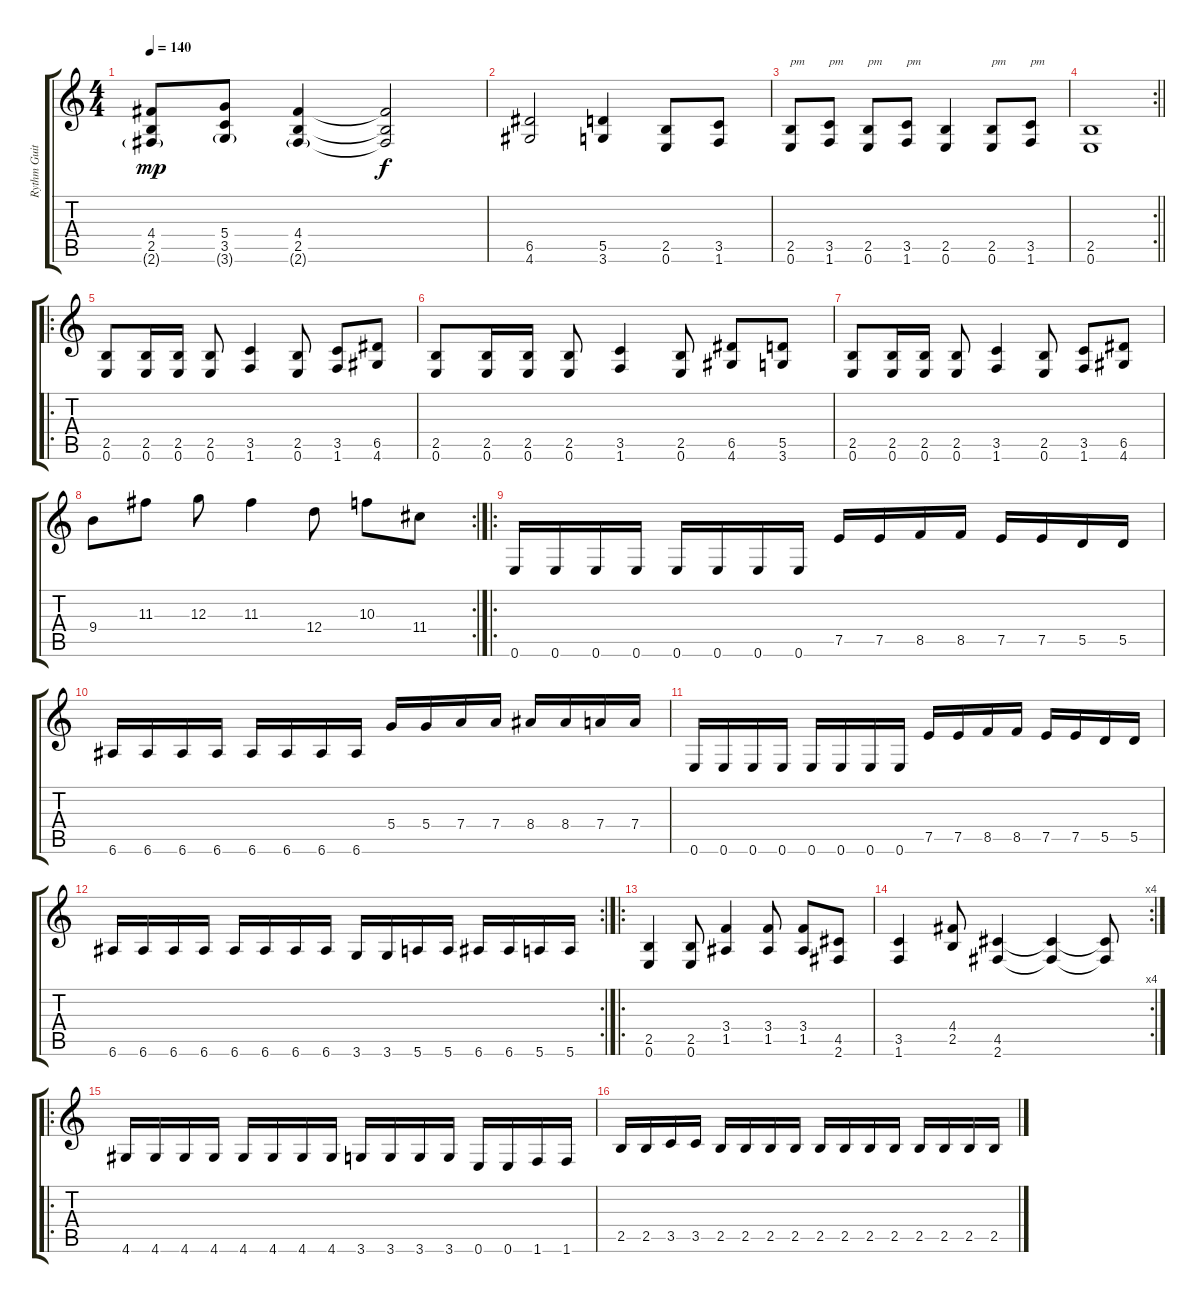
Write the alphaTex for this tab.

\track ("Rythm Guitar" "Rythm Guit") {instrument distortionguitar}
\staff {score tabs}
\tuning (E4 B3 G3 D3 A2 E2) {hide}
\ts (4 4)
\tempo 140
\clef g2
\ks c
(4.4 2.5 2.6{g}).8{dy mp} (5.4 3.5 3.6{g}).8 (4.4 2.5 2.6{g}).4 (4.4{t} 2.5{t} 2.6{t}).2{dy f} |
(6.5 4.6).2 (5.5 3.6).4 (2.5 0.6).8 (3.5 1.6).8 |
(2.5 0.6).8{txt "pm"} (3.5 1.6).8{txt "pm"} (2.5 0.6).8{txt "pm"} (3.5 1.6).8{txt "pm"} (2.5 0.6).4 (2.5 0.6).8{txt "pm"} (3.5 1.6).8{txt "pm"} |
\rc 2
\barLineRight lightlight
(2.5 0.6).1 |
\ro
(2.5 0.6).8 (2.5 0.6).16 (2.5 0.6).16 (2.5 0.6).8 (3.5 1.6).4 (2.5 0.6).8 (3.5 1.6).8 (6.5 4.6).8 |
(2.5 0.6).8 (2.5 0.6).16 (2.5 0.6).16 (2.5 0.6).8 (3.5 1.6).4 (2.5 0.6).8 (6.5 4.6).8 (5.5 3.6).8 |
(2.5 0.6).8 (2.5 0.6).16 (2.5 0.6).16 (2.5 0.6).8 (3.5 1.6).4 (2.5 0.6).8 (3.5 1.6).8 (6.5 4.6).8 |
\rc 2
9.4.8 11.3.8 12.3.8 11.3.4 12.4.8 10.3.8 11.4.8 |
\ro
0.6.16 0.6.16 0.6.16 0.6.16 0.6.16 0.6.16 0.6.16 0.6.16 7.5.16 7.5.16 8.5.16 8.5.16 7.5.16 7.5.16 5.5.16 5.5.16 |
6.6.16 6.6.16 6.6.16 6.6.16 6.6.16 6.6.16 6.6.16 6.6.16 5.4.16 5.4.16 7.4.16 7.4.16 8.4.16 8.4.16 7.4.16 7.4.16 |
0.6.16 0.6.16 0.6.16 0.6.16 0.6.16 0.6.16 0.6.16 0.6.16 7.5.16 7.5.16 8.5.16 8.5.16 7.5.16 7.5.16 5.5.16 5.5.16 |
\rc 2
6.6.16 6.6.16 6.6.16 6.6.16 6.6.16 6.6.16 6.6.16 6.6.16 3.6.16 3.6.16 5.6.16 5.6.16 6.6.16 6.6.16 5.6.16 5.6.16 |
\ro
(2.5 0.6).4 (2.5 0.6).8 (3.4 1.5).4 (3.4 1.5).8 (3.4 1.5).8 (4.5 2.6).8 |
\rc 4
(3.5 1.6).4 (4.4 2.5).8 (4.5 2.6).4 (4.5{t} 2.6{t}).4 (4.5{t} 2.6{t}).8 |
\ro
4.6.16 4.6.16 4.6.16 4.6.16 4.6.16 4.6.16 4.6.16 4.6.16 3.6.16 3.6.16 3.6.16 3.6.16 0.6.16 0.6.16 1.6.16 1.6.16 |
2.5.16 2.5.16 3.5.16 3.5.16 2.5.16 2.5.16 2.5.16 2.5.16 2.5.16 2.5.16 2.5.16 2.5.16 2.5.16 2.5.16 2.5.16 2.5.16
